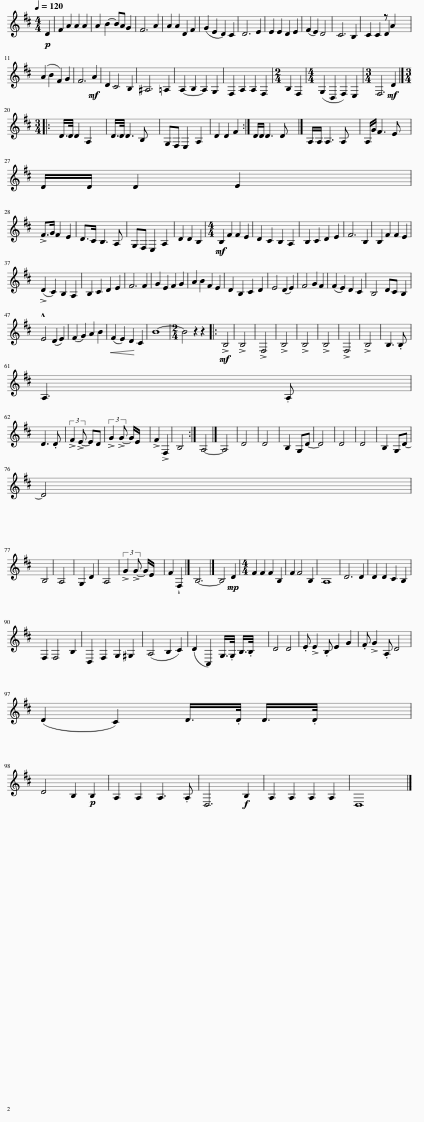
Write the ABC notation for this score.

X:1
%%score ( 1 2 )
L:1/8
Q:1/4=120
M:4/4
I:linebreak $
K:D
V:1 treble
V:2 treble
V:1
!p! D2 | F2 A2 A2 A2 | A2 B2- BA G2 | F6 A2 | A2 A2 D2 F2 | %5
 (G2 E2 D2) C2 | D6 E2 | E2 E2 D2 E2 | (F2 E2) D4 | C6 B,2 | %10
 C2 C2 z A2 x |$ (A2 B2 F2) G2 | F6!mf! A2 | D2 C4 B,2 | ^A,6 =A,2 | %15
 A,2- B,2 A,2 G,2 | F,2 A,2 A,2 F,2 |[M:2/4] B,2 F,2 |[M:4/4] (G,2 D,2 F,2) E,2 |[M:3/4] F,6!mf! D2 |]:$ %20
[M:3/4] D/>D/ D2 A,2 x | D/>D/ D3 B, x | G,F, E,2 A,2 | D2 D2 F2 :| D/D/ D3 D x |] %25
 A,/A,/ A,3 A, x | A,/G/ F3 E x |$ D/D/ D2 E2 x |$ !>!F>G F2 E2 | D>C B,3 A, | %30
 G,F, E,2 A,2 | D2 D2 B,2 |[M:4/4]!mf! B,2 F2 F2 E2 | D2 C2 B,2 A,2 | B,2 C2 D2 E2 | %35
 F6 B,2 | B,2 F2 F2 E2 |$ (!>!D2 C2) B,2 A,2 | B,2 C2 D2 E2 | F6 F2 | %40
 G2 E2 F2 G2 | A2 B2 F2 E2 | D2 B,2 C2 D2 | E4 (D2 E2) | F4 G2 F2 | %45
 (F2 E2) D2 C2 | B,4 DC B,2 |$ !^!E4 (D2 E2) | (F2 G2) A2 B2 |!<(! (F2 E2) D2!<)! C2 | %50
 B8- |[M:2/4] B4 z2 z2 |:!mf! !>!B,4 | !>!B,4 | !>!F,4 | %55
 !>!B,4 | !>!B,4 | !>!B,4 | !>!F,4 | !>!B,4 | %60
 B,3 .B, |$ A,3 .A, |$ D3 .D | (3:2:2!>!F2 !>!E- ED | (3:2:2!>!G2 !>!G- G/E/ x | %65
 !>!F2 !>!F,2 | B,4 :| A,4- |] A,4 | D4 | %70
 D4 | B,2 G,D- | D4 | D4 | D4 | %75
 B,2 G,D- |$ D4 |$ B,4 | A,4 | G,2 D2 | %80
 A,4 | (3:2:2!>!G2 !>!G- G/E/ x | F2 !wedge!F,2 |] B,6- |] B,4!mp! D2 | %85
[M:4/4] F2 F2 F2 B,2 | F2 F4 B,2 | A,8 | D6 D2 | D2 D2 C2 B,2 |$ %90
 F,2 F,4 B,2 | D,2 F,2 G,2 ^G,2 | (A,4 B,2 C2) | (D2 C,2) G,/>.G,/ B,/>.B,/ x2 | D4 D4 | %95
 .E !>!E2 .B, E2 G2 | .F !>!G2 .A, D4 |$ (D2 C2) D/>.D/ D/>.D/ x2 |$ D4 B,2!p! B,2 | A,2 A,2 A,3 .A, | %100
 D,6!f! B,2 | A,2 A,2 A,2 A,2 | D,8 |] %103
V:2
 x2 | x8 | x8 | x8 | x8 | %5
 x8 | x8 | x8 | x8 | x8 | %10
 x4 D2 x2 |$ x8 | x8 | x8 | x8 | %15
 x8 | x8 |[M:2/4] x4 |[M:4/4] x8 |[M:3/4] x8 |]:$ %20
[M:3/4] x6 | x6 | x6 | x6 :| x6 |] %25
 x6 | x6 |$ x6 |$ x6 | x6 | %30
 x6 | x6 |[M:4/4] x8 | x8 | x8 | %35
 x8 | x8 |$ x8 | x8 | x8 | %40
 x8 | x8 | x8 | x8 | x8 | %45
 x8 | x8 |$ x8 | x8 | x8 | %50
 x8 |[M:2/4] x8 |: x4 | x4 | x4 | %55
 x4 | x4 | x4 | x4 | x4 | %60
 x4 |$ x4 |$ x4 | x4 | x4 | %65
 x4 | x4 :| x4 |] x4 | x4 | %70
 x4 | x4 | x4 | x4 | x4 | %75
 x4 |$ x4 |$ x4 | x4 | x4 | %80
 x4 | x4 | x4 |] x6 |] x6 | %85
[M:4/4] x8 | x8 | x8 | x8 | x8 |$ %90
 x8 | x8 | x8 | x8 | x8 | %95
 x8 | x8 |$ x8 |$ x8 | x8 | %100
 x8 | x8 | x8 |] %103
